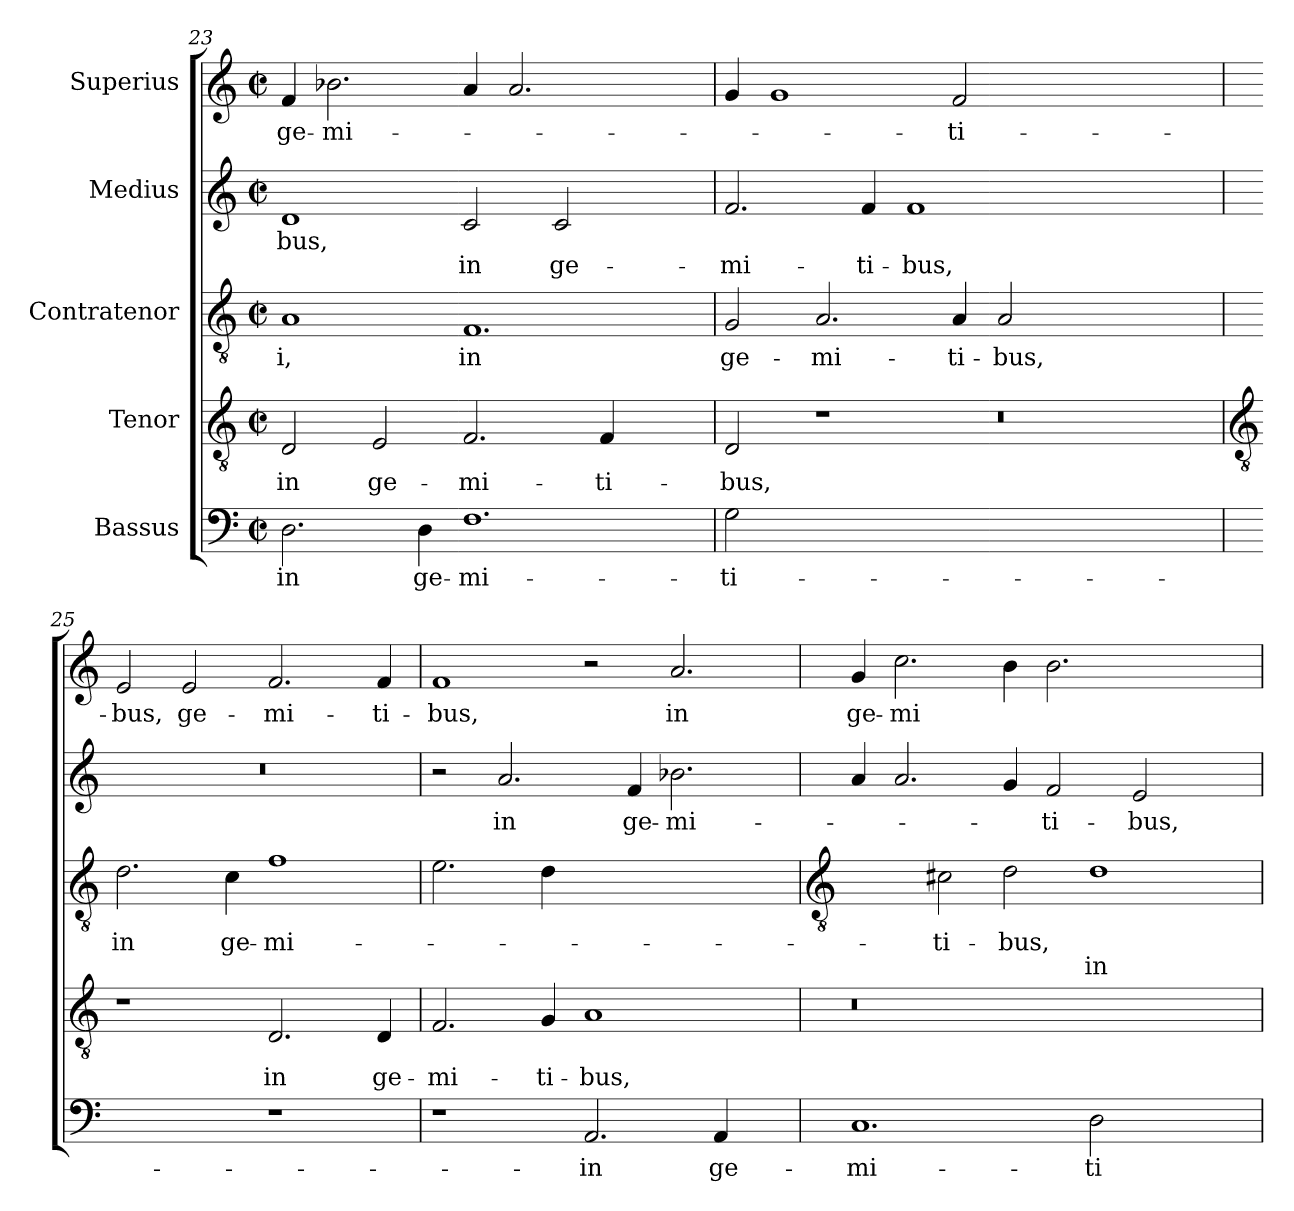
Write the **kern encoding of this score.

**kern	**text	**kern	**text	**text	**kern	**text	**text	**kern	**text	**text	**kern	**text
*part5	*part5	*part4	*part4	*part4	*part3	*part3	*part3	*part2	*part2	*part2	*part1	*part1
*staff5	*staff5	*staff4	*staff4	*staff4	*staff3	*staff3	*staff3	*staff2	*staff2	*staff2	*staff1	*staff1
*I"Bassus	*	*I"Tenor	*	*	*I"Contratenor	*	*	*I"Medius	*	*	*I"Superius	*
*clefF4	*	*clefGv2	*	*	*clefGv2	*	*	*clefG2	*	*	*clefG2	*
*k[]	*	*k[]	*	*	*k[]	*	*	*k[]	*	*	*k[]	*
*C:	*	*C:	*	*	*C:	*	*	*C:	*	*	*C:	*
*M4/2	*	*M4/2	*	*	*M4/2	*	*	*M4/2	*	*	*M4/2	*
*met(c|)	*	*met(c|)	*	*	*met(c|)	*	*	*met(c|)	*	*	*met(c|)	*
=23A	=23A	=23A	=23A	=23A	=23A	=23A	=23A	=23A	=23A	=23A	=23A	=23A
!	!LO:LY:b	!	!LO:LY:b	!	!	!LO:LY:b	!	!	!LO:LY:b	!	!	!LO:LY:b
*	*	*	*	*	*^	*	*	*	*	*	*	*
2.D	in	2D	in	.	1A	0ryy	-i,	.	1d	-bus,	.	4f	ge-
!	!	!	!	!	!	!	!	!	!	!	!	!	!LO:LY:b
.	.	.	.	.	.	.	.	.	.	.	.	2.b-X	-mi-
!	!	!	!LO:LY:b	!	!	!	!	!	!	!	!	!	!
.	.	2E	ge-	.	.	.	.	.	.	.	.	.	.
!	!LO:LY:b	!	!	!	!	!	!	!	!	!	!	!	!
4D	ge-	.	.	.	.	.	.	.	.	.	.	.	.
!	!LO:LY:b	!	!LO:LY:b	!	!	!	!LO:LY:b	!	!	!	!LO:LY:b	!	!
1.F	-mi-	2.F	-mi-	.	1.F	.	in	.	2c	.	in	4a	.
.	.	.	.	.	.	.	.	.	.	.	.	2.a	.
!	!	!	!	!	!	!	!	!	!	!	!LO:LY:b	!	!
.	.	.	.	.	.	.	.	.	2c	.	ge-	.	.
!	!	!	!LO:LY:b	!	!	!	!	!	!	!	!	!	!
.	.	4F	-ti-	.	.	.	.	.	.	.	.	.	.
.	.	2ryy	.	.	.	2ryy	.	.	2ryy	.	.	2ryy	.
=24A	=24A	=24A	=24A	=24A	=24A	=24A	=24A	=24A	=24A	=24A	=24A	=24A	=24A
!	!LO:LY:b	!	!LO:LY:b	!	!	!	!LO:LY:b	!	!	!	!LO:LY:b	!	!
2G	-ti-	2D	-bus,	.	2G	0ryy	ge-	.	2.f	.	-mi-	4g	.
.	.	.	.	.	.	.	.	.	.	.	.	1g	.
!	!LO:LY:b	!	!	!	!	!	!LO:LY:b	!	!	!	!	!	!
[1Ayy	-bus,____	1r	.	.	2.A	.	-mi-	.	.	.	.	.	.
!	!	!	!	!	!	!	!	!	!	!	!LO:LY:b	!	!
.	.	.	.	.	.	.	.	.	4f	.	-ti-	.	.
!	!	!	!	!	!	!	!	!	!	!	!LO:LY:b	!	!
.	.	.	.	.	.	.	.	.	1f	.	-bus,	.	.
!	!	!	!	!	!	!	!LO:LY:b	!	!	!	!	!	!LO:LY:b
.	.	.	.	.	4A	.	-ti-	.	.	.	.	2f	-ti-
!	!	!	!	!	!	!	!LO:LY:b	!	!	!	!	!	!
0ryy	.	0r	.	.	2A	.	-bus,	.	.	.	.	.	.
.	.	.	.	.	.	.	.	.	.	.	.	1..ryy	.
.	.	.	.	.	1.ryy	1.ryy	.	.	1.ryy	.	.	.	.
!!LO:LB:g=z
=25	=25	=25	=25	=25	=25	=25	=25	=25	=25	=25	=25	=25	=25
*	*	*clefGv2	*	*	*	*	*	*	*	*	*	*	*
!	!LO:LY:b	!	!	!	!	!	!LO:LY:b	!	!	!	!	!	!LO:LY:b
1Ayy]	____	1r	.	.	2.d	1ryy	in	.	0r	.	.	2e	-bus,
!	!	!	!	!	!	!	!	!	!	!	!	!	!LO:LY:b
.	.	.	.	.	.	.	.	.	.	.	.	2e	ge-
!	!	!	!	!	!	!	!LO:LY:b	!	!	!	!	!	!
.	.	.	.	.	4c	.	ge-	.	.	.	.	.	.
!	!	!	!	!LO:LY:b	!	!	!LO:LY:b	!	!	!	!	!	!LO:LY:b
1r	.	2.D	.	in	1f	2ryy	-mi-	.	.	.	.	2.f	-mi-
.	.	.	.	.	.	2ryy	.	.	.	.	.	.	.
!	!	!	!	!LO:LY:b	!	!	!	!	!	!	!	!	!LO:LY:b
.	.	4D	.	ge-	.	.	.	.	.	.	.	4f	-ti-
!!LO:LB:g=z
=25A	=25A	=25A	=25A	=25A	=25A	=25A	=25A	=25A	=25A	=25A	=25A	=25A	=25A
!	!	!	!	!LO:LY:b	!	!	!	!	!	!	!	!	!LO:LY:b
1r	.	2.F	.	-mi-	2.e	2.ryy	.	.	2r	.	.	1f	-bus,
!	!	!	!	!	!	!	!	!	!	!LO:LY:b	!	!	!
.	.	.	.	.	.	.	.	.	2.a	in	.	.	.
!	!	!	!	!LO:LY:b	!	!	!	!	!	!	!	!	!
.	.	4G	.	-ti-	4d	1.ryy	.	.	.	.	.	.	.
!	!LO:LY:b	!	!	!LO:LY:b	!	!	!	!	!	!	!	!	!
2.AA	in	1A	.	-bus,	[2dyy	.	.	.	.	.	.	2r	.
!	!	!	!	!	!	!	!	!	!	!LO:LY:b	!	!	!
.	.	.	.	.	.	.	.	.	4f	ge-	.	.	.
!	!	!	!	!	!	!	!	!	!	!LO:LY:b	!	!	!LO:LY:b
.	.	.	.	.	2.ryy	.	.	.	2.b-X	-mi-	.	2.a	in
!	!LO:LY:b	!	!	!	!	!	!	!	!	!	!	!	!
4AA	ge-	.	.	.	.	.	.	.	.	.	.	.	.
4ryy	.	4ryy	.	.	.	.	.	.	.	.	.	.	.
*	*	*	*	*	*v	*v	*	*	*	*	*	*	*
!!LO:LB:g=z
=26A	=26A	=26A	=26A	=26A	=26A	=26A	=26A	=26A	=26A	=26A	=26A	=26A
*	*	*	*	*	*clefGv2	*	*	*	*	*	*	*
!	!LO:LY:b	!	!	!	!	!	!	!	!	!	!	!LO:LY:b
1.C	-mi-	0r	.	.	2dyy]	.	.	4a	.	.	4g	ge-
!	!	!	!	!	!	!	!	!	!	!	!	!LO:LY:b
.	.	.	.	.	.	.	.	2.a	.	.	2.cc	-mi
!	!	!	!	!	!	!LO:LY:b	!	!	!	!	!	!
.	.	.	.	.	2c#X	-ti-	.	.	.	.	.	.
!	!	!	!	!	!	!LO:LY:b	!	!	!	!	!	!
.	.	.	.	.	2d	-bus,	.	4g	.	.	4b	.
!	!	!	!	!	!	!	!	!	!LO:LY:b	!	!	!
.	.	.	.	.	.	.	.	2f	-ti-	.	2.b	.
!	!LO:LY:b	!	!	!	!	!	!LO:LY:b	!	!	!	!	!
2D	-ti-	.	.	.	1d	.	in	.	.	.	.	.
!	!	!	!	!	!	!	!	!	!LO:LY:b	!	!	!
.	.	.	.	.	.	.	.	2e	-bus,	.	.	.
2ryy	.	2ryy	.	.	.	.	.	.	.	.	2ryy	.
.	.	.	.	.	.	.	.	4ryy	.	.	.	.
=	=	=	=	=	=	=	=	=	=	=	=	=
*-	*-	*-	*-	*-	*-	*-	*-	*-	*-	*-	*-	*-
